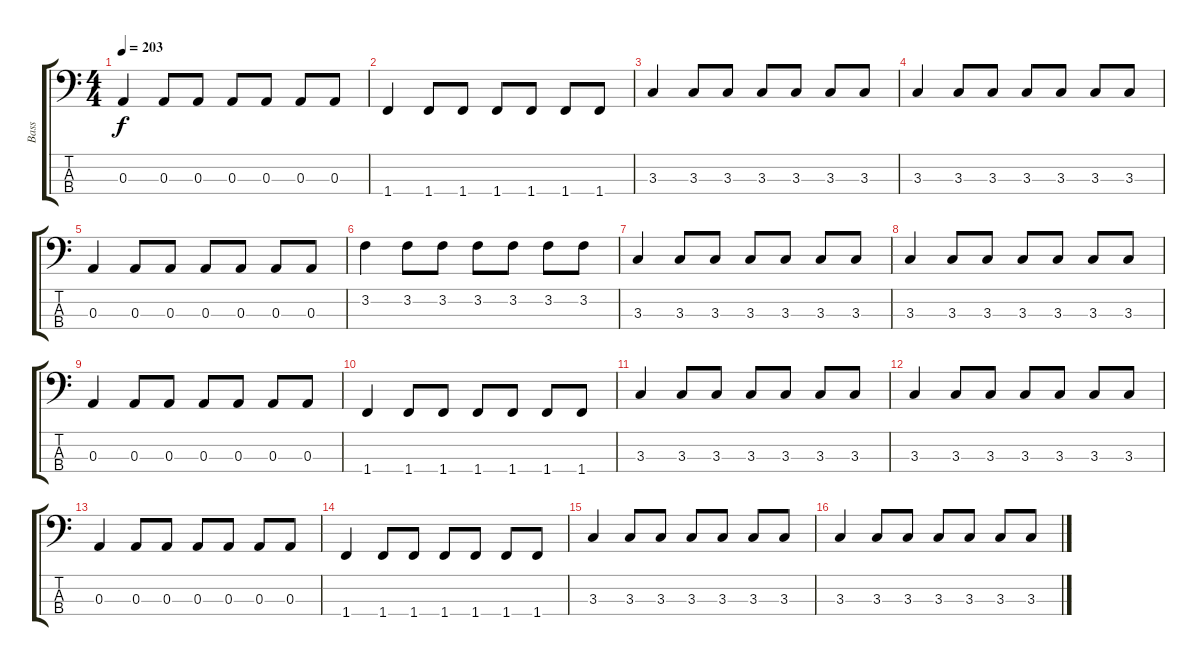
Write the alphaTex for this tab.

\track ("Bass" "Bass") {instrument electricbasspick}
\staff {score tabs}
\tuning (G2 D2 A1 E1) {hide}
\ts (4 4)
\tempo 203
\clef f4
\ks c
0.3.4{dy f} 0.3.8 0.3.8 0.3.8 0.3.8 0.3.8 0.3.8 |
1.4.4 1.4.8 1.4.8 1.4.8 1.4.8 1.4.8 1.4.8 |
3.3.4 3.3.8 3.3.8 3.3.8 3.3.8 3.3.8 3.3.8 |
3.3.4 3.3.8 3.3.8 3.3.8 3.3.8 3.3.8 3.3.8 |
0.3.4 0.3.8 0.3.8 0.3.8 0.3.8 0.3.8 0.3.8 |
3.2.4 3.2.8 3.2.8 3.2.8 3.2.8 3.2.8 3.2.8 |
3.3.4 3.3.8 3.3.8 3.3.8 3.3.8 3.3.8 3.3.8 |
3.3.4 3.3.8 3.3.8 3.3.8 3.3.8 3.3.8 3.3.8 |
0.3.4 0.3.8 0.3.8 0.3.8 0.3.8 0.3.8 0.3.8 |
1.4.4 1.4.8 1.4.8 1.4.8 1.4.8 1.4.8 1.4.8 |
3.3.4 3.3.8 3.3.8 3.3.8 3.3.8 3.3.8 3.3.8 |
3.3.4 3.3.8 3.3.8 3.3.8 3.3.8 3.3.8 3.3.8 |
0.3.4 0.3.8 0.3.8 0.3.8 0.3.8 0.3.8 0.3.8 |
1.4.4 1.4.8 1.4.8 1.4.8 1.4.8 1.4.8 1.4.8 |
3.3.4 3.3.8 3.3.8 3.3.8 3.3.8 3.3.8 3.3.8 |
3.3.4 3.3.8 3.3.8 3.3.8 3.3.8 3.3.8 3.3.8
